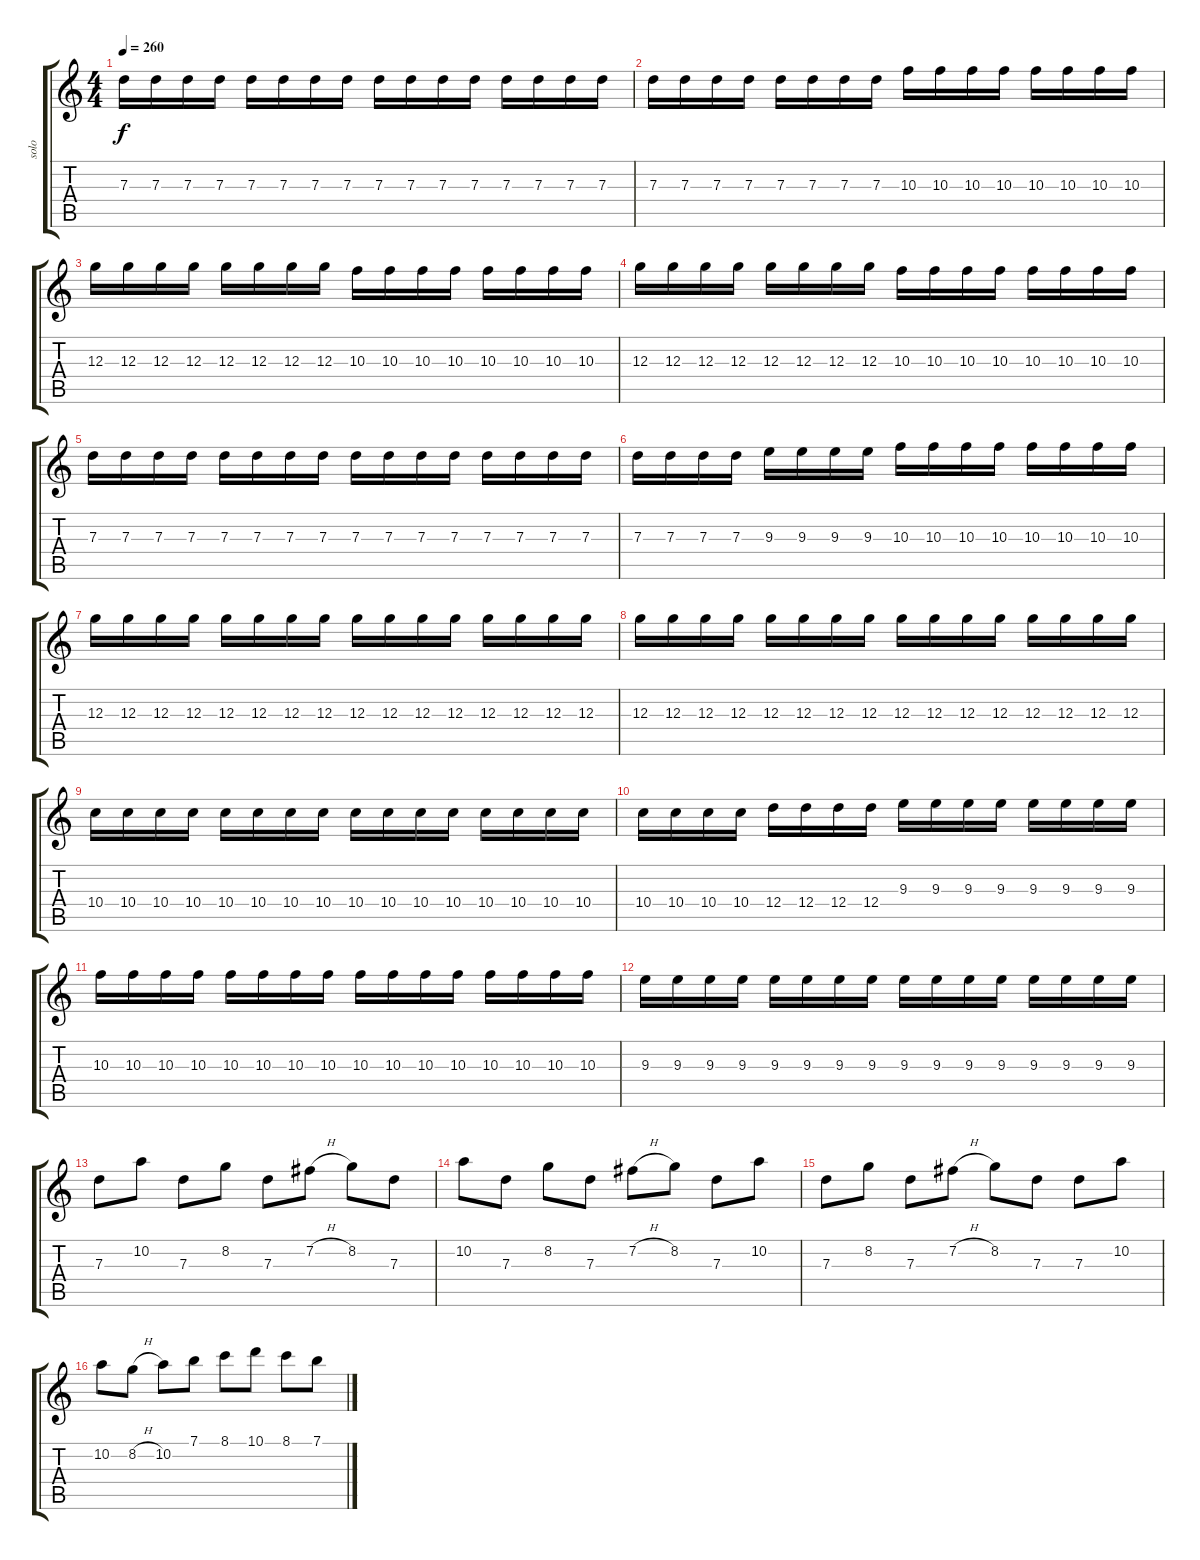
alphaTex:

\track ("solo" "solo") {instrument distortionguitar}
\staff {score tabs}
\tuning (E4 B3 G3 D3 A2 E2) {hide}
\ts (4 4)
\tempo 260
\clef g2
\ks c
7.3.16{dy f} 7.3.16 7.3.16 7.3.16 7.3.16 7.3.16 7.3.16 7.3.16 7.3.16 7.3.16 7.3.16 7.3.16 7.3.16 7.3.16 7.3.16 7.3.16 |
7.3.16 7.3.16 7.3.16 7.3.16 7.3.16 7.3.16 7.3.16 7.3.16 10.3.16 10.3.16 10.3.16 10.3.16 10.3.16 10.3.16 10.3.16 10.3.16 |
12.3.16 12.3.16 12.3.16 12.3.16 12.3.16 12.3.16 12.3.16 12.3.16 10.3.16 10.3.16 10.3.16 10.3.16 10.3.16 10.3.16 10.3.16 10.3.16 |
12.3.16 12.3.16 12.3.16 12.3.16 12.3.16 12.3.16 12.3.16 12.3.16 10.3.16 10.3.16 10.3.16 10.3.16 10.3.16 10.3.16 10.3.16 10.3.16 |
7.3.16 7.3.16 7.3.16 7.3.16 7.3.16 7.3.16 7.3.16 7.3.16 7.3.16 7.3.16 7.3.16 7.3.16 7.3.16 7.3.16 7.3.16 7.3.16 |
7.3.16 7.3.16 7.3.16 7.3.16 9.3.16 9.3.16 9.3.16 9.3.16 10.3.16 10.3.16 10.3.16 10.3.16 10.3.16 10.3.16 10.3.16 10.3.16 |
12.3.16 12.3.16 12.3.16 12.3.16 12.3.16 12.3.16 12.3.16 12.3.16 12.3.16 12.3.16 12.3.16 12.3.16 12.3.16 12.3.16 12.3.16 12.3.16 |
12.3.16 12.3.16 12.3.16 12.3.16 12.3.16 12.3.16 12.3.16 12.3.16 12.3.16 12.3.16 12.3.16 12.3.16 12.3.16 12.3.16 12.3.16 12.3.16 |
10.4.16 10.4.16 10.4.16 10.4.16 10.4.16 10.4.16 10.4.16 10.4.16 10.4.16 10.4.16 10.4.16 10.4.16 10.4.16 10.4.16 10.4.16 10.4.16 |
10.4.16 10.4.16 10.4.16 10.4.16 12.4.16 12.4.16 12.4.16 12.4.16 9.3.16 9.3.16 9.3.16 9.3.16 9.3.16 9.3.16 9.3.16 9.3.16 |
10.3.16 10.3.16 10.3.16 10.3.16 10.3.16 10.3.16 10.3.16 10.3.16 10.3.16 10.3.16 10.3.16 10.3.16 10.3.16 10.3.16 10.3.16 10.3.16 |
9.3.16 9.3.16 9.3.16 9.3.16 9.3.16 9.3.16 9.3.16 9.3.16 9.3.16 9.3.16 9.3.16 9.3.16 9.3.16 9.3.16 9.3.16 9.3.16 |
7.3.8 10.2.8 7.3.8 8.2.8 7.3.8 7.2{h}.8 8.2.8 7.3.8 |
10.2.8 7.3.8 8.2.8 7.3.8 7.2{h}.8 8.2.8 7.3.8 10.2.8 |
7.3.8 8.2.8 7.3.8 7.2{h}.8 8.2.8 7.3.8 7.3.8 10.2.8 |
10.2.8 8.2{h}.8 10.2.8 7.1.8 8.1.8 10.1.8 8.1.8 7.1.8
